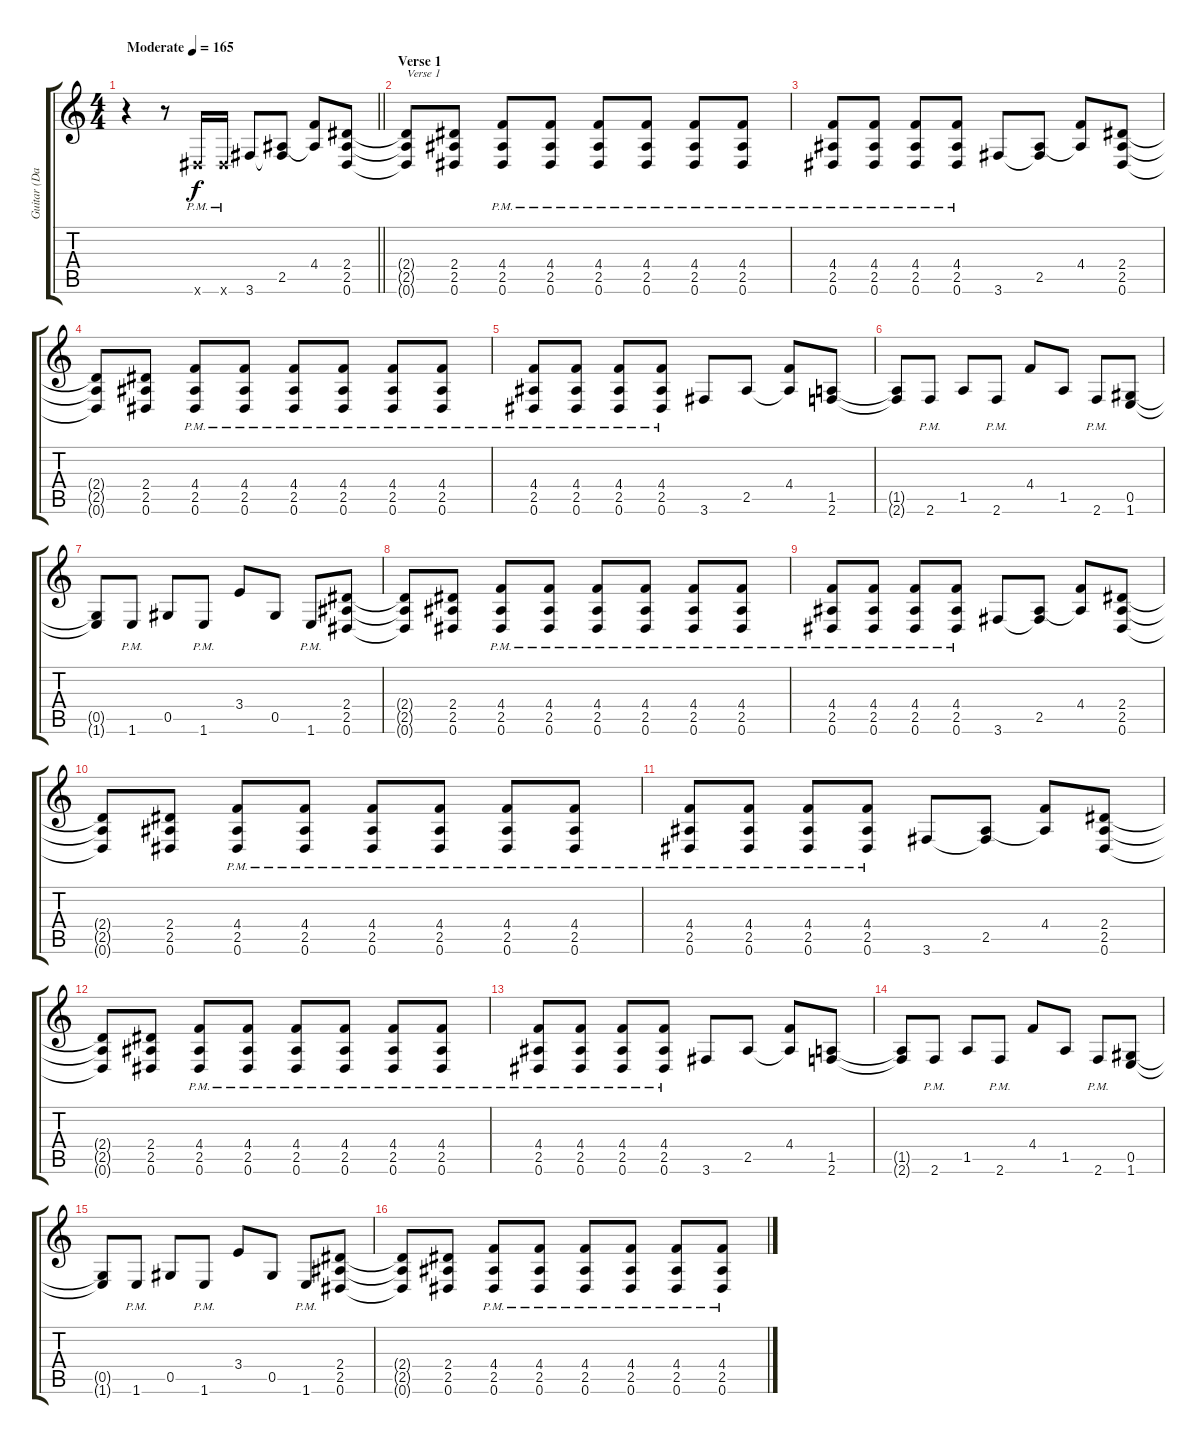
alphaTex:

\track ("Guitar (David Davidson)" "Guitar (Da") {instrument distortionguitar}
\staff {score tabs}
\tuning (Eb4 Bb3 Gb3 Db3 Ab2 Eb2) {hide}
\ts (4 4)
\tempo (165 "Moderate")
\clef g2
\barLineRight lightlight
\ks c
r.4{dy f instrument distortionguitar} r.8 0.6{pm x}.16 0.6{pm x}.16 3.6.8 (2.5 3.6{t}).8 (4.4 2.5{t}).8 (2.4 2.5 0.6).8 |
\section ("" "Verse 1")
(2.4{t} 2.5{t} 0.6{t}).8{txt "Verse 1"} (2.4 2.5 0.6).8 (4.4{pm} 2.5{pm} 0.6{pm}).8 (4.4{pm} 2.5{pm} 0.6{pm}).8 (4.4{pm} 2.5{pm} 0.6{pm}).8 (4.4{pm} 2.5{pm} 0.6{pm}).8 (4.4{pm} 2.5{pm} 0.6{pm}).8 (4.4{pm} 2.5{pm} 0.6{pm}).8 |
(4.4{pm} 2.5{pm} 0.6{pm}).8 (4.4{pm} 2.5{pm} 0.6{pm}).8 (4.4{pm} 2.5{pm} 0.6{pm}).8 (4.4{pm} 2.5{pm} 0.6{pm}).8 3.6.8 (2.5 3.6{t}).8 (4.4 2.5{t}).8 (2.4 2.5 0.6).8 |
(2.4{t} 2.5{t} 0.6{t}).8 (2.4 2.5 0.6).8 (4.4{pm} 2.5{pm} 0.6{pm}).8 (4.4{pm} 2.5{pm} 0.6{pm}).8 (4.4{pm} 2.5{pm} 0.6{pm}).8 (4.4{pm} 2.5{pm} 0.6{pm}).8 (4.4{pm} 2.5{pm} 0.6{pm}).8 (4.4{pm} 2.5{pm} 0.6{pm}).8 |
(4.4{pm} 2.5{pm} 0.6{pm}).8 (4.4{pm} 2.5{pm} 0.6{pm}).8 (4.4{pm} 2.5{pm} 0.6{pm}).8 (4.4{pm} 2.5{pm} 0.6{pm}).8 3.6.8 2.5.8 (4.4 2.5{t}).8 (1.5 2.6).8 |
(1.5{t} 2.6{t}).8 2.6{pm}.8 1.5.8 2.6{pm}.8 4.4.8 1.5.8 2.6{pm}.8 (0.5 1.6).8 |
(0.5{t} 1.6{t}).8 1.6{pm}.8 0.5.8 1.6{pm}.8 3.4.8 0.5.8 1.6{pm}.8 (2.4 2.5 0.6).8 |
(2.4{t} 2.5{t} 0.6{t}).8 (2.4 2.5 0.6).8 (4.4{pm} 2.5{pm} 0.6{pm}).8 (4.4{pm} 2.5{pm} 0.6{pm}).8 (4.4{pm} 2.5{pm} 0.6{pm}).8 (4.4{pm} 2.5{pm} 0.6{pm}).8 (4.4{pm} 2.5{pm} 0.6{pm}).8 (4.4{pm} 2.5{pm} 0.6{pm}).8 |
(4.4{pm} 2.5{pm} 0.6{pm}).8 (4.4{pm} 2.5{pm} 0.6{pm}).8 (4.4{pm} 2.5{pm} 0.6{pm}).8 (4.4{pm} 2.5{pm} 0.6{pm}).8 3.6.8 (2.5 3.6{t}).8 (4.4 2.5{t}).8 (2.4 2.5 0.6).8 |
(2.4{t} 2.5{t} 0.6{t}).8 (2.4 2.5 0.6).8 (4.4{pm} 2.5{pm} 0.6{pm}).8 (4.4{pm} 2.5{pm} 0.6{pm}).8 (4.4{pm} 2.5{pm} 0.6{pm}).8 (4.4{pm} 2.5{pm} 0.6{pm}).8 (4.4{pm} 2.5{pm} 0.6{pm}).8 (4.4{pm} 2.5{pm} 0.6{pm}).8 |
(4.4{pm} 2.5{pm} 0.6{pm}).8 (4.4{pm} 2.5{pm} 0.6{pm}).8 (4.4{pm} 2.5{pm} 0.6{pm}).8 (4.4{pm} 2.5{pm} 0.6{pm}).8 3.6.8 (2.5 3.6{t}).8 (4.4 2.5{t}).8 (2.4 2.5 0.6).8 |
(2.4{t} 2.5{t} 0.6{t}).8 (2.4 2.5 0.6).8 (4.4{pm} 2.5{pm} 0.6{pm}).8 (4.4{pm} 2.5{pm} 0.6{pm}).8 (4.4{pm} 2.5{pm} 0.6{pm}).8 (4.4{pm} 2.5{pm} 0.6{pm}).8 (4.4{pm} 2.5{pm} 0.6{pm}).8 (4.4{pm} 2.5{pm} 0.6{pm}).8 |
(4.4{pm} 2.5{pm} 0.6{pm}).8 (4.4{pm} 2.5{pm} 0.6{pm}).8 (4.4{pm} 2.5{pm} 0.6{pm}).8 (4.4{pm} 2.5{pm} 0.6{pm}).8 3.6.8 2.5.8 (4.4 2.5{t}).8 (1.5 2.6).8 |
(1.5{t} 2.6{t}).8 2.6{pm}.8 1.5.8 2.6{pm}.8 4.4.8 1.5.8 2.6{pm}.8 (0.5 1.6).8 |
(0.5{t} 1.6{t}).8 1.6{pm}.8 0.5.8 1.6{pm}.8 3.4.8 0.5.8 1.6{pm}.8 (2.4 2.5 0.6).8 |
(2.4{t} 2.5{t} 0.6{t}).8 (2.4 2.5 0.6).8 (4.4{pm} 2.5{pm} 0.6{pm}).8 (4.4{pm} 2.5{pm} 0.6{pm}).8 (4.4{pm} 2.5{pm} 0.6{pm}).8 (4.4{pm} 2.5{pm} 0.6{pm}).8 (4.4{pm} 2.5{pm} 0.6{pm}).8 (4.4{pm} 2.5{pm} 0.6{pm}).8
